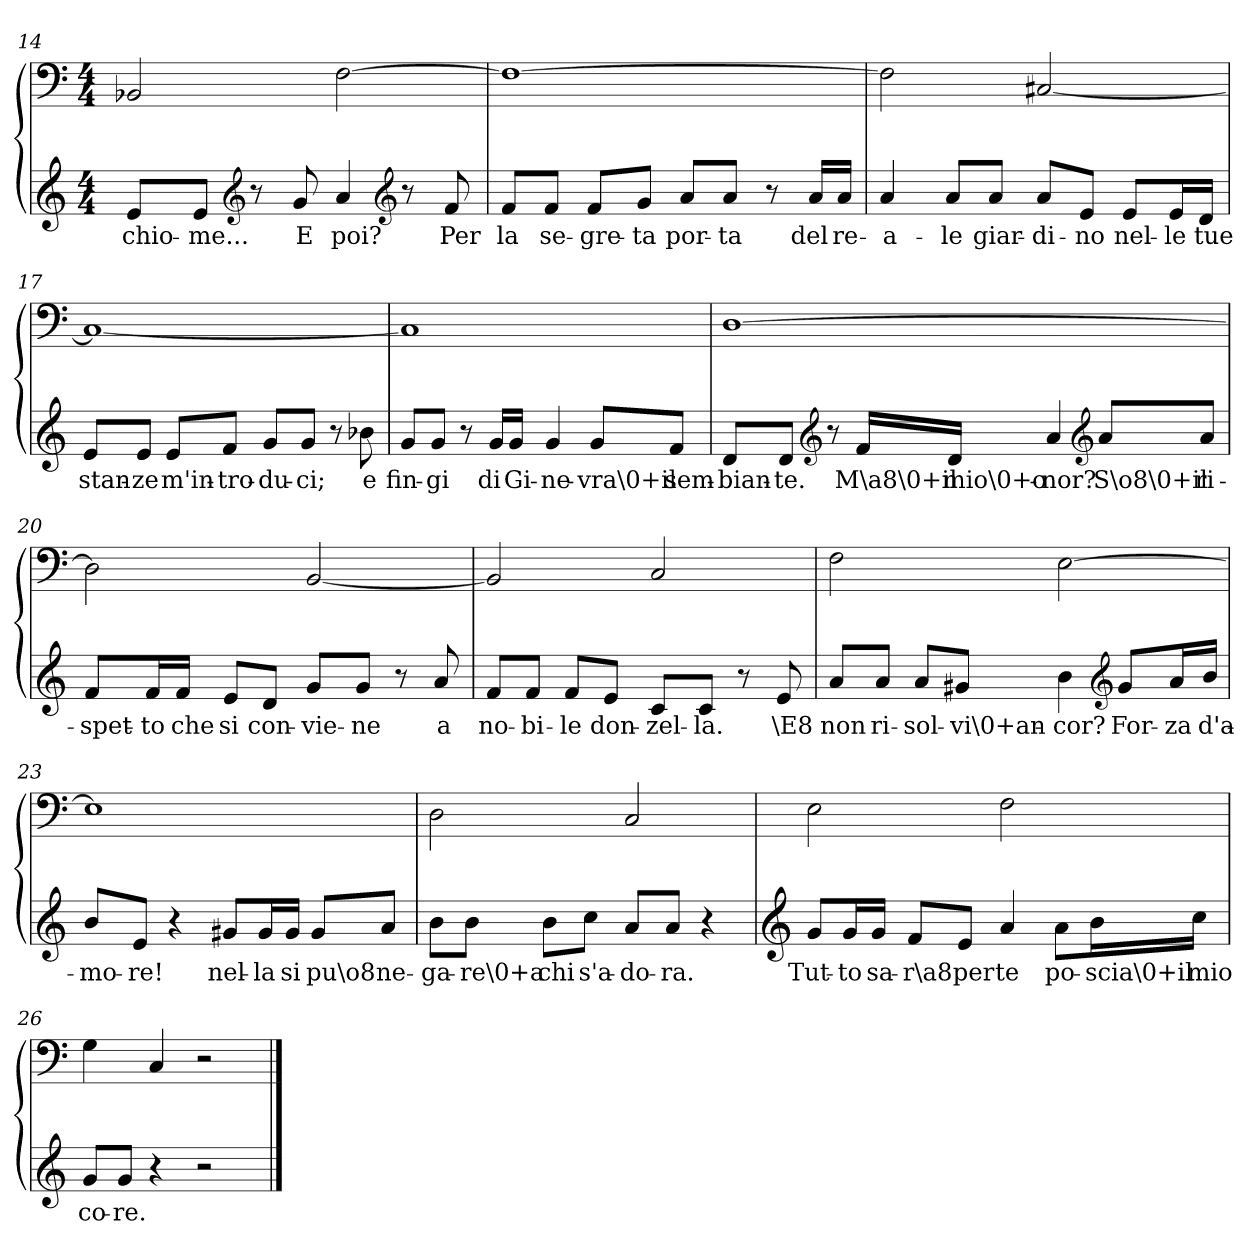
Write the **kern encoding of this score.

**kern	**text	**kern
*part1	*part1	*part1
*staff2	*staff2	*staff1
*clefG2	*	*clefF4
*k[]	*	*k[]
*C:	*	*C:
*M4/4	*	*M4/4
=14	=14	=14
8e/L	chio-	2BB-X/
8e/J	-me...	.
*clefG2	*	*
8r	.	.
8g/	E	.
4a/	poi?	[2F\
*clefG2	*	*
8r	.	.
8f/	Per	.
=15	=15	=15
8f/L	la	1F\_
8f/J	se-	.
8f/L	-gre-	.
8g/J	-ta	.
8a/L	por-	.
8a/J	-ta	.
8r	.	.
16a/LL	del	.
16a/JJ	re-	.
=16	=16	=16
4a/	-a-	2F\]
8a/L	-le	.
8a/J	giar-	.
8a/L	-di-	[2C#X/
8e/J	-no	.
8e/L	nel-	.
16e/L	-le	.
16d/JJ	tue	.
=17	=17	=17
8e/L	stan-	1C#/_
8e/J	-ze	.
8e/L	m'in-	.
8f/J	-tro-	.
8g/L	-du-	.
8g/J	-ci;	.
8r	.	.
8b-X\	e	.
=18	=18	=18
8g/L	fin-	1C#/]
8g/J	-gi	.
8r	.	.
16g/LL	di	.
16g/JJ	Gi-	.
4g/	-ne-	.
8g/L	-vra\0+il	.
8f/J	sem-	.
=19	=19	=19
8d/L	-bian-	[1D\
8d/J	-te.	.
*clefG2	*	*
8r	.	.
16f/LL	M\a8\0+il	.
16d/JJ	mio\0+o-	.
4a/	-nor?	.
*clefG2	*	*
8a/L	S\o8\0+il	.
8a/J	ri-	.
=20	=20	=20
8f/L	-spet-	2D\]
16f/L	-to	.
16f/JJ	che	.
8e/L	si	.
8d/J	con-	.
8g/L	-vie-	[2BB/
8g/J	-ne	.
8r	.	.
8a/	a	.
=21	=21	=21
8f/L	no-	2BB/]
8f/J	-bi-	.
8f/L	-le	.
8e/J	don-	.
8c/L	-zel-	2C/
8c/J	-la.	.
8r	.	.
8e/	\E8	.
=22	=22	=22
8a/L	non	2F\
8a/J	ri-	.
8a/L	-sol-	.
8g#X/J	-vi\0+an-	.
4b\	-cor?	[2E\
*clefG2	*	*
8g#/L	For-	.
16a/L	-za	.
16b/JJ	d'a-	.
=23	=23	=23
8b/L	-mo-	1E\]
8e/J	-re!	.
4r	.	.
8g#X/L	nel-	.
16g#/L	-la	.
16g#/JJ	si	.
8g#/L	pu\o8	.
8a/J	ne-	.
=24	=24	=24
8b\L	-ga-	2D\
8b\J	-re\0+a	.
8b\L	chi	.
8cc\J	s'a-	.
8a/L	-do-	2C/
8a/J	-ra.	.
4r	.	.
=25	=25	=25
*clefG2	*	*
8g/L	Tut-	2E\
16g/L	-to	.
16g/JJ	sa-	.
8f/L	-r\a8	.
8e/J	per	.
4a/	te	2F\
8a\L	po-	.
16b\L	-scia\0+il	.
16cc\JJ	mio	.
=26	=26	=26
8g/L	co-	4G\
8g/J	-re.	.
4r	.	4C/
2r	.	2r
==	==	==
*-	*-	*-
